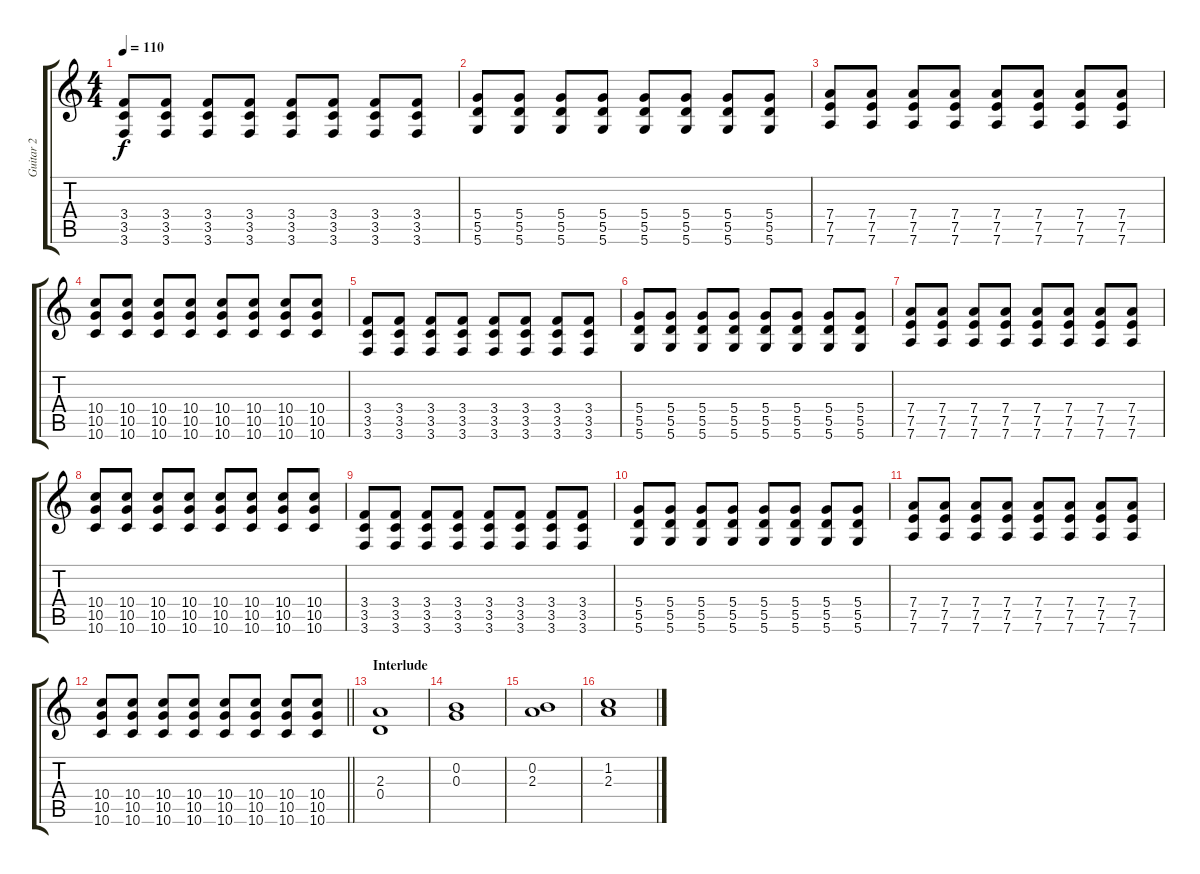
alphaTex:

\track ("Guitar 2" "Guitar 2") {instrument acousticguitarsteel}
\staff {score tabs}
\tuning (E4 B3 G3 D3 A2 D2) {hide}
\ts (4 4)
\tempo 110
\clef g2
\ks c
(3.4 3.5 3.6).8{dy f} (3.4 3.5 3.6).8 (3.4 3.5 3.6).8 (3.4 3.5 3.6).8 (3.4 3.5 3.6).8 (3.4 3.5 3.6).8 (3.4 3.5 3.6).8 (3.4 3.5 3.6).8 |
(5.4 5.5 5.6).8 (5.4 5.5 5.6).8 (5.4 5.5 5.6).8 (5.4 5.5 5.6).8 (5.4 5.5 5.6).8 (5.4 5.5 5.6).8 (5.4 5.5 5.6).8 (5.4 5.5 5.6).8 |
(7.4 7.5 7.6).8 (7.4 7.5 7.6).8 (7.4 7.5 7.6).8 (7.4 7.5 7.6).8 (7.4 7.5 7.6).8 (7.4 7.5 7.6).8 (7.4 7.5 7.6).8 (7.4 7.5 7.6).8 |
(10.4 10.5 10.6).8 (10.4 10.5 10.6).8 (10.4 10.5 10.6).8 (10.4 10.5 10.6).8 (10.4 10.5 10.6).8 (10.4 10.5 10.6).8 (10.4 10.5 10.6).8 (10.4 10.5 10.6).8 |
(3.4 3.5 3.6).8 (3.4 3.5 3.6).8 (3.4 3.5 3.6).8 (3.4 3.5 3.6).8 (3.4 3.5 3.6).8 (3.4 3.5 3.6).8 (3.4 3.5 3.6).8 (3.4 3.5 3.6).8 |
(5.4 5.5 5.6).8 (5.4 5.5 5.6).8 (5.4 5.5 5.6).8 (5.4 5.5 5.6).8 (5.4 5.5 5.6).8 (5.4 5.5 5.6).8 (5.4 5.5 5.6).8 (5.4 5.5 5.6).8 |
(7.4 7.5 7.6).8 (7.4 7.5 7.6).8 (7.4 7.5 7.6).8 (7.4 7.5 7.6).8 (7.4 7.5 7.6).8 (7.4 7.5 7.6).8 (7.4 7.5 7.6).8 (7.4 7.5 7.6).8 |
(10.4 10.5 10.6).8 (10.4 10.5 10.6).8 (10.4 10.5 10.6).8 (10.4 10.5 10.6).8 (10.4 10.5 10.6).8 (10.4 10.5 10.6).8 (10.4 10.5 10.6).8 (10.4 10.5 10.6).8 |
(3.4 3.5 3.6).8 (3.4 3.5 3.6).8 (3.4 3.5 3.6).8 (3.4 3.5 3.6).8 (3.4 3.5 3.6).8 (3.4 3.5 3.6).8 (3.4 3.5 3.6).8 (3.4 3.5 3.6).8 |
(5.4 5.5 5.6).8 (5.4 5.5 5.6).8 (5.4 5.5 5.6).8 (5.4 5.5 5.6).8 (5.4 5.5 5.6).8 (5.4 5.5 5.6).8 (5.4 5.5 5.6).8 (5.4 5.5 5.6).8 |
(7.4 7.5 7.6).8 (7.4 7.5 7.6).8 (7.4 7.5 7.6).8 (7.4 7.5 7.6).8 (7.4 7.5 7.6).8 (7.4 7.5 7.6).8 (7.4 7.5 7.6).8 (7.4 7.5 7.6).8 |
\barLineRight lightlight
(10.4 10.5 10.6).8 (10.4 10.5 10.6).8 (10.4 10.5 10.6).8 (10.4 10.5 10.6).8 (10.4 10.5 10.6).8 (10.4 10.5 10.6).8 (10.4 10.5 10.6).8 (10.4 10.5 10.6).8 |
\section ("" "Interlude")
(2.3 0.4).1 |
(0.2 0.3).1 |
(0.2 2.3).1 |
(1.2 2.3).1
